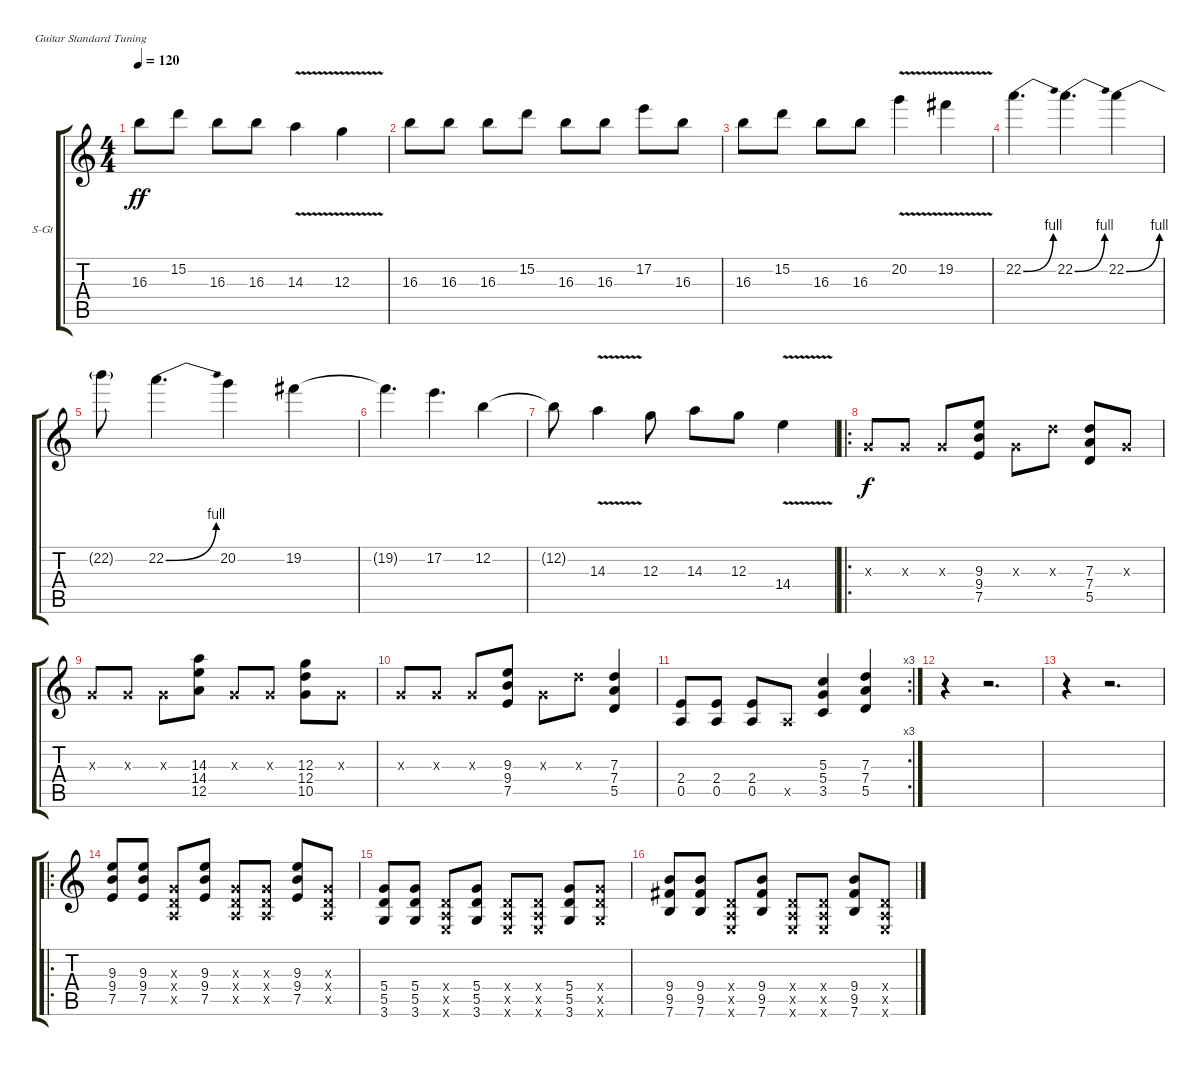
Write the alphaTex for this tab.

\bracketExtendMode groupsimilarinstruments
\firstSystemTrackNameOrientation horizontal
\otherSystemsTrackNameOrientation horizontal
\track ("Track 1" "S-Gt") {instrument acousticguitarsteel}
\staff {score tabs}
\tuning (E4 B3 G3 D3 A2 E2)
\ts (4 4)
\tempo 120
\clef g2
\ks c
16.3.8{dy ff} 15.2.8 16.3.8 16.3.8 14.3{v}.4 12.3{v}.4 |
16.3.8 16.3.8 16.3.8 15.2.8 16.3.8 16.3.8 17.2.8 16.3.8 |
16.3.8 15.2.8 16.3.8 16.3.8 20.2{v}.4 19.2{v}.4 |
22.2{be (bend 0 0 60 4)}.4{d} 22.2{be (bend 0 0 60 4)}.4{d} 22.2{be (bend 0 0 60 4)}.4 |
22.2{t}.8 22.2{be (bend 0 0 60 4)}.4{d} 20.2.4 19.2.4 |
19.2{t}.4{d} 17.2.4{d} 12.2.4 |
12.2{t}.8 14.3{v}.4 12.3.8 14.3.8 12.3.8 14.4{v}.4 |
\ro
0.3{x}.8{dy f} 0.3{x}.8 0.3{x}.8 (9.3 9.4 7.5).8 0.3{x}.8 7.3{x}.8 (7.3 7.4 5.5).8 0.3{x}.8 |
0.3{x}.8 0.3{x}.8 0.3{x}.8 (14.3 14.4 12.5).8 0.3{x}.8 0.3{x}.8 (12.3 12.4 10.5).8 0.3{x}.8 |
0.3{x}.8 0.3{x}.8 0.3{x}.8 (9.3 9.4 7.5).8 0.3{x}.8 7.3{x}.8 (7.3 7.4 5.5).4 |
\rc 3
(2.4 0.5).8 (2.4 0.5).8 (2.4 0.5).8 0.5{x}.8 (5.3 5.4 3.5).4 (7.3 7.4 5.5).4 |
r.4 r.2{d} |
r.4 r.2{d} |
\ro
(9.3 9.4 7.5).8 (9.3 9.4 7.5).8 (0.3{x} 0.4{x} 0.5{x}).8 (9.3 9.4 7.5).8 (0.3{x} 0.4{x} 0.5{x}).8 (0.3{x} 0.4{x} 0.5{x}).8 (9.3 9.4 7.5).8 (0.3{x} 0.4{x} 0.5{x}).8 |
(5.4 5.5 3.6).8 (5.4 5.5 3.6).8 (0.4{x} 0.5{x} 0.6{x}).8 (5.4 5.5 3.6).8 (0.4{x} 0.5{x} 0.6{x}).8 (0.4{x} 0.5{x} 0.6{x}).8 (5.4 5.5 3.6).8 (5.4{x} 5.5{x} 3.6{x}).8 |
(9.4 9.5 7.6).8 (9.4 9.5 7.6).8 (0.4{x} 0.5{x} 0.6{x}).8 (9.4 9.5 7.6).8 (0.4{x} 0.5{x} 0.6{x}).8 (0.4{x} 0.5{x} 0.6{x}).8 (9.4 9.5 7.6).8 (0.4{x} 0.5{x} 0.6{x}).8
